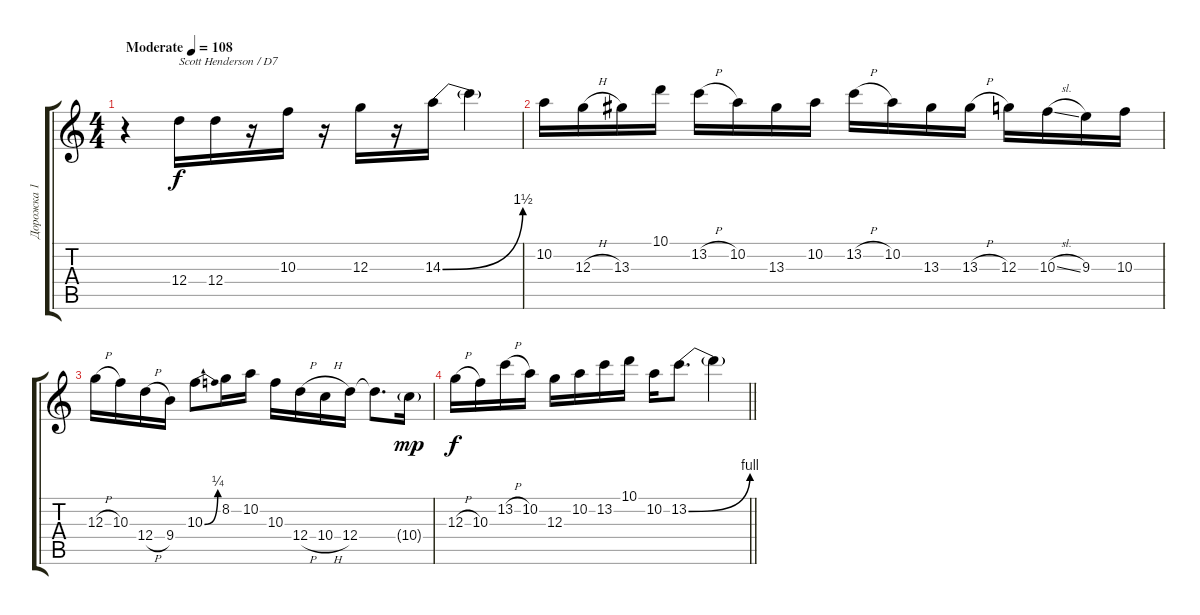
\track ("Дорожка 1" "Дорожка 1") {instrument electricguitarjazz}
\staff {score tabs}
\tuning (E4 B3 G3 D3 A2 E2) {hide}
\ts (4 4)
\tempo (108 "Moderate")
\clef g2
\ks c
r.4{dy f instrument electricguitarjazz} 12.4.16{txt "Scott Henderson / D7"} 12.4.16 r.16 10.3.16 r.16 12.3.16 r.16 14.3{be (bend 0 0 60 6)}.16 14.3{t}.4 |
10.2.16 12.3{h}.16 13.3.16 10.1.16 13.2{h}.16 10.2.16 13.3.16 10.2.16 13.2{h}.16 10.2.16 13.3.16 13.3{h}.16 12.3.16 10.3{sl}.16 9.3.16 10.3.16 |
12.3{h}.16 10.3.16 12.4{h}.16 9.4.16 10.3{be (bend 0 0 60 1)}.8 8.2.16 10.2.16 10.3.16 12.4{h}.16 10.4{h}.16 12.4.16 12.4{t}.8{d} 10.4{g}.16{dy mp} |
\barLineRight lightlight
12.3{h}.16{dy f} 10.3.16 13.2{h}.16 10.2.16 12.3.16 10.2.16 13.2.16 10.1.16 10.2.16 13.2{be (bend 0 0 60 4)}.8{d} 13.2{t}.4
